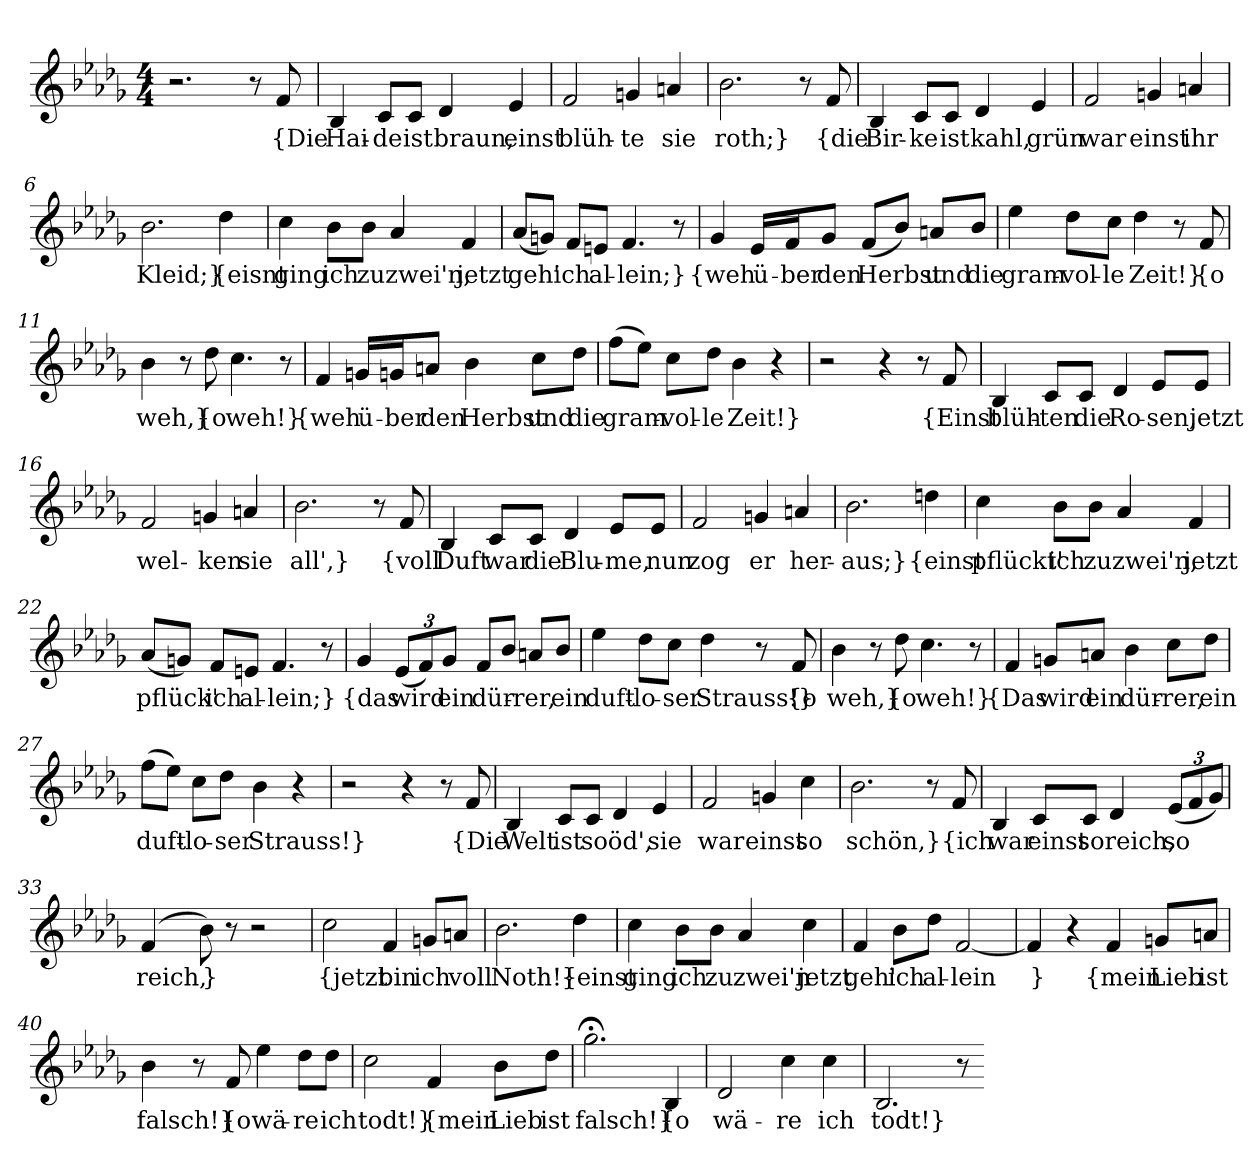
**kern	**text
*part1	*part1
*staff1	*staff1
*clefG2	*
*k[b-e-a-d-g-]	*
*M4/4	*
=	=
2.r	.
8r	.
8f	{Die
=1	=1
4B-	Hai-
8c/L	-de
8c/J	ist
4d-	braun,
4e-	einst
=2	=2
2f	blüh-
4gn	-te
4an	sie
=3	=3
2.b-	roth;}
8r	.
8f	{die
=4	=4
4B-	Bir-
8c/L	-ke
8c/J	ist
4d-	kahl,
4e-	grün
=5	=5
2f	war
4gn	einst
4an	ihr
=6	=6
2.b-	Kleid;}
4dd-	{eisnt
=7	=7
4cc	ging
8b-\L	ich
8b-\J	zu
4a-	zwei'n,
4f	jetzt
=8	=8
(8a-/L	geh'
8gn/J)	.
8f/L	ich
8en/J	al-
4.f	-lein;}
8r	.
=9	=9
4g-	{weh
16e-/LL	ü-
16f/J	-ber
8g-/J	den
(8f/L	Herbst
8b-/J)	.
8an/L	und
8b-/J	die
=10	=10
4ee-	gram-
8dd-\L	-vol-
8cc\J	-le
4dd-	Zeit!}
8r	.
8f	{o
=11	=11
4b-	weh,}
8r	.
8dd-	{o
4.cc	weh!}
8r	.
=12	=12
4f	{weh
16gn/LL	ü-
16gn/J	-ber
8an/J	den
4b-	Herbst
8cc\L	und
8dd-\J	die
=13	=13
(8ff\L	gram-
8ee-\J)	.
8cc\L	-vol-
8dd-\J	-le
4b-	Zeit!}
4r	.
=14	=14
2r	.
4r	.
8r	.
8f	{Einst
=15	=15
4B-	blüh-
8c/L	-ten
8c/J	die
4d-	Ro-
8e-/L	-sen,
8e-/J	jetzt
=16	=16
2f	wel-
4gn	-ken
4an	sie
=17	=17
2.b-	all',}
8r	.
8f	{voll
=18	=18
4B-	Duft
8c/L	war
8c/J	die
4d-	Blu-
8e-/L	-me,
8e-/J	nun
=19	=19
2f	zog
4gn	er
4an	her-
=20	=20
2.b-	-aus;}
4ddn	{einst
=21	=21
4cc	pflückt'
8b-\L	ich
8b-\J	zu
4a-	zwei'n,
4f	jetzt
=22	=22
(8a-/L	pflück'
8gn/J)	.
8f/L	ich
8en/J	al-
4.f	-lein;}
8r	.
=23	=23
4g-	{das
(12e-/L	wird
12f/)	.
12g-/J	ein
8f/L	dür-
8b-/J	.
8an/L	-rer,
8b-/J	ein
=24	=24
4ee-	duft-
8dd-\L	-lo-
8cc\J	-ser
4dd-	Strauss!}
8r	.
8f	{o
=25	=25
4b-	weh,}
8r	.
8dd-	{o
4.cc	weh!}
8r	.
=26	=26
4f	{Das
8gn/L	wird
8an/J	ein
4b-	dür-
8cc\L	-rer,
8dd-\J	ein
=27	=27
(8ff\L	duft-
8ee-\J)	.
8cc\L	-lo-
8dd-\J	-ser
4b-	Strauss!}
4r	.
=28	=28
2r	.
4r	.
8r	.
8f	{Die
=29	=29
4B-	Welt
8c/L	ist
8c/J	so
4d-	öd',
4e-	sie
=30	=30
2f	war
4gn	einst
4cc	so
=31	=31
2.b-	schön,}
8r	.
8f	{ich
=32	=32
4B-	war
8c/L	einst
8c/J	so
4d-	reich,
(12e-/L	so
12f/	.
12g-/J)	.
=33	=33
(4f	reich,
8b-)	}
8r	.
2r	.
=35	=35
2cc	{jetzt
4f	bin
8gn/L	ich
8an/J	voll
=36	=36
2.b-	Noth!}
4dd-	{einst
=37	=37
4cc	ging
8b-\L	ich
8b-\J	zu
4a-	zwei'n
4cc	jetzt
=38	=38
4f	geh'
8b-\L	ich
8dd-\J	al-
[2f	-lein
=39	=39
4f]	}
4r	.
4f	{mein
8gn/L	Lieb
8an/J	ist
=40	=40
4b-	falsch!}
8r	.
8f	{o
4ee-	wä-
8dd-\L	-re
8dd-\J	ich
=41	=41
2cc	todt!}
4f	{mein
8b-\L	Lieb
8dd-\J	ist
=42	=42
2.gg-;<	falsch!}
4B-	{o
=43	=43
2d-	wä-
4cc	-re
4cc	ich
=44	=44
2.B-	todt!}
8r	.
=-	=-
*-	*-
